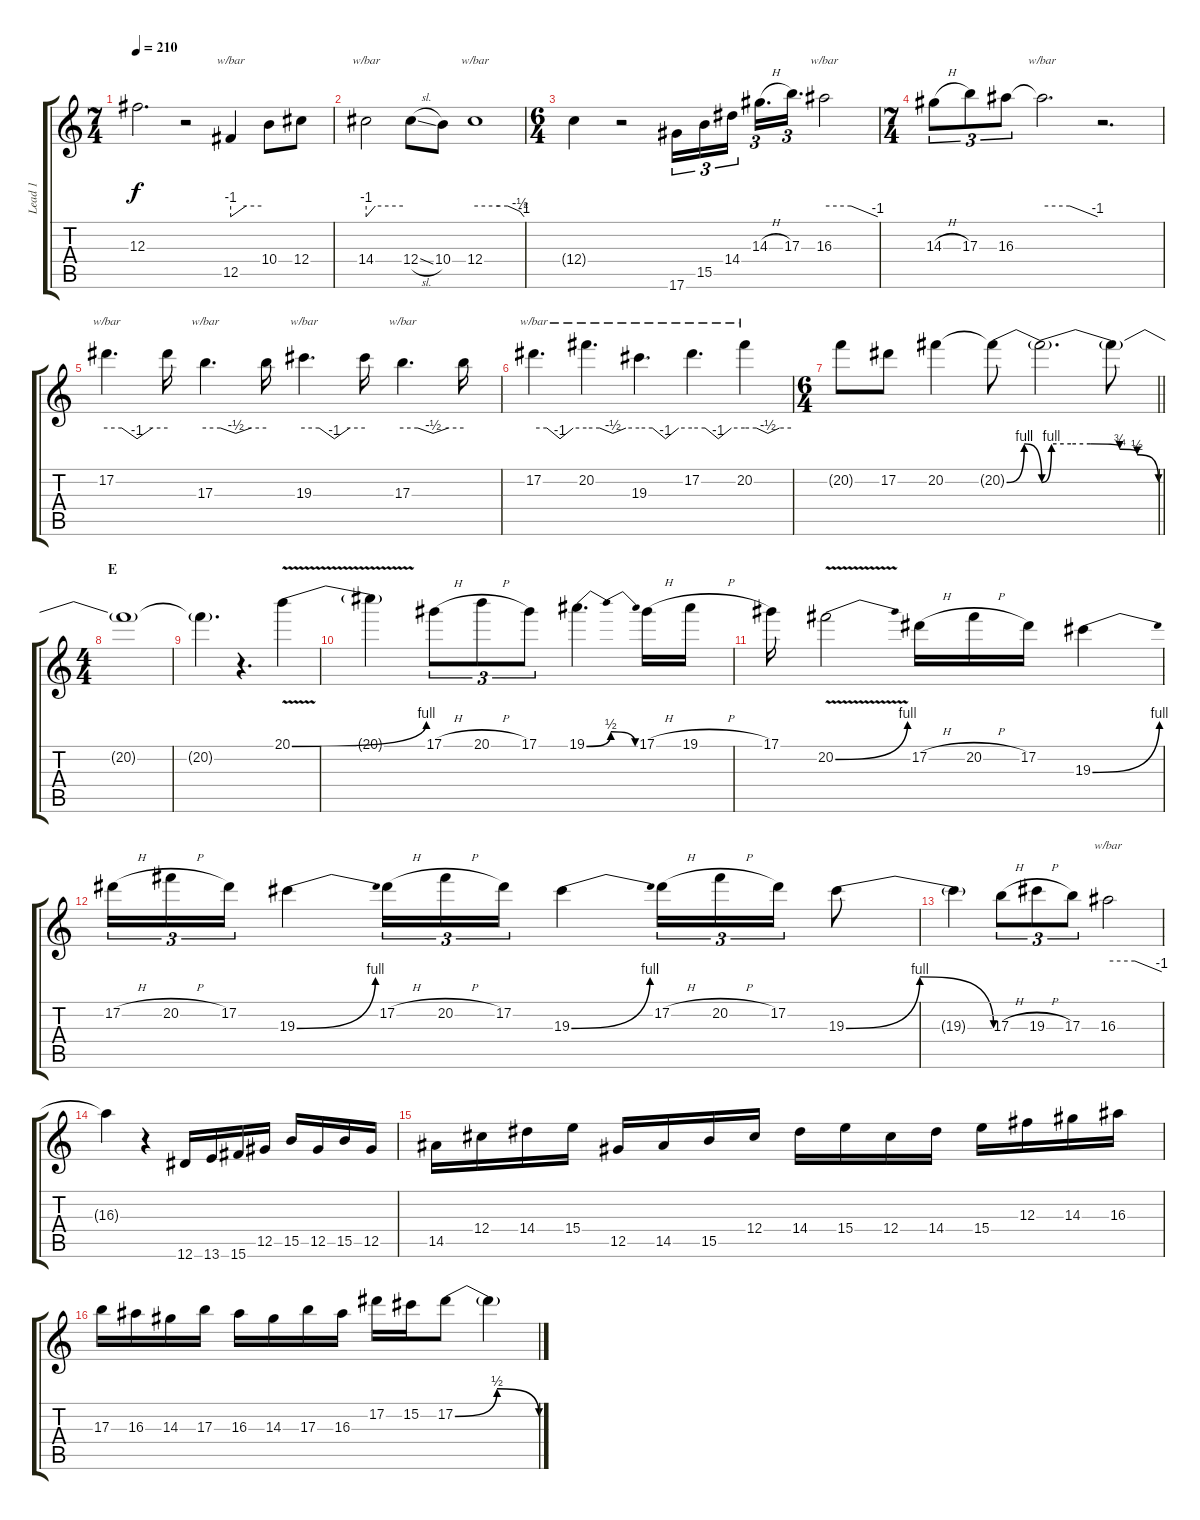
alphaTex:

\track ("Lead 1" "Lead 1") {instrument overdrivenguitar}
\staff {score tabs}
\tuning (Eb4 Bb3 Gb3 Db3 Ab2 Eb2) {hide}
\ts (7 4)
\tempo 210
\clef g2
\ks c
12.3{t}.2{d dy f} r.2 12.5.4{tbe (custom default 0 -4 30 0 60 0)} 10.4.8 12.4.8 |
14.4.2{tbe (custom default 0 -4 15 0 60 0)} 12.4{sl}.8 10.4.8 12.4.1{tbe (custom default 0 0 30 0 40 0 55 -2 60 -4)} |
\ts (6 4)
12.4{t}.4 r.2 17.6.16{tu (3 2)} 15.5.16{tu (3 2)} 14.4.16{tu (3 2) beam splitsecondary} 14.3{h}.16{d tu (3 2)} 17.3.16{d tu (3 2)} 16.3.2{tbe (custom default 0 0 30 0 60 -4)} |
\ts (7 4)
14.3{h}.8{tu (3 2)} 17.3.8{tu (3 2)} 16.3.8{tu (3 2)} 16.3{t}.2{d tbe (custom default 0 0 30 0 60 -4)} r.2{d} |
17.2.4{d tbe (custom default 0 0 15 0 30 -4 45 0 60 0)} 17.2{t}.16 17.3.4{d tbe (custom default 0 0 15 0 30 -2 45 0 60 0)} 17.3{t}.16 19.3.4{d tbe (custom default 0 0 15 0 30 -4 45 0 60 0)} 19.3{t}.16 17.3.4{d tbe (custom default 0 0 15 0 30 -2 45 0 60 0)} 17.3{t}.16 |
17.2.4{d tbe (custom default 0 0 15 0 30 -4 45 0 60 0)} 20.2.4{d tbe (custom default 0 0 15 0 30 -2 45 0 60 0)} 19.3.4{d tbe (custom default 0 0 15 0 30 -4 45 0 60 0)} 17.2.4{d tbe (custom default 0 0 15 0 30 -4 45 0 60 0)} 20.2.4{tbe (custom default 0 0 15 0 30 -2 45 0 60 0)} |
\ts (6 4)
\barLineRight lightlight
20.2{t}.8 17.2.8 20.2.4 20.2{be (bendrelease 0 0 30 4 38 4 60 0) t}.8 20.2{be (custom 0 0 5 4 15 4 25 4 40 3 49 2 60 0) t}.2{d} 20.2{t}.8 |
\ts (4 4)
\section ("" "E")
20.2{t}.1 |
20.2{t}.4{d} r.4{d} 20.1{be (bend 0 0 60 4) v}.4 |
20.1{t}.4 17.1{h}.8{tu (3 2)} 20.1{h}.8{tu (3 2)} 17.1.8{tu (3 2)} 19.1{be (bendrelease 0 0 15 2 25 2 60 0)}.4{d} 17.1{h}.16 19.1{h}.16 |
17.1.16 20.2{be (bend 0 0 60 4) v}.2 17.2{h}.16 20.2{h}.16 17.2.16 19.3{be (bend 0 0 60 4)}.4 |
17.2{h}.16{tu (3 2)} 20.2{h}.16{tu (3 2)} 17.2.16{tu (3 2)} 19.3{be (bend 0 0 60 4)}.4 17.2{h}.16{tu (3 2)} 20.2{h}.16{tu (3 2)} 17.2.16{tu (3 2)} 19.3{be (bend 0 0 60 4)}.4 17.2{h}.16{tu (3 2)} 20.2{h}.16{tu (3 2)} 17.2.16{tu (3 2)} 19.3{be (bendrelease 0 0 30 4 45 4 60 0)}.8 |
19.3{t}.4 17.3{h}.8{tu (3 2)} 19.3{h}.8{tu (3 2)} 17.3.8{tu (3 2)} 16.3.2{tbe (custom default 0 0 30 0 60 -4)} |
16.3{t}.4 r.4 12.6.16 13.6.16 15.6.16 12.5.16 15.5.16 12.5.16 15.5.16 12.5.16 |
14.5.16 12.4.16 14.4.16 15.4.16 12.5.16 14.5.16 15.5.16 12.4.16 14.4.16 15.4.16 12.4.16 14.4.16 15.4.16 12.3.16 14.3.16 16.3.16 |
17.3.16 16.3.16 14.3.16 17.3.16 16.3.16 14.3.16 17.3.16 16.3.16 17.2.16 15.2.16 17.2{be (bendrelease 0 0 30 2 45 2 60 0)}.8 17.2{t}.4
